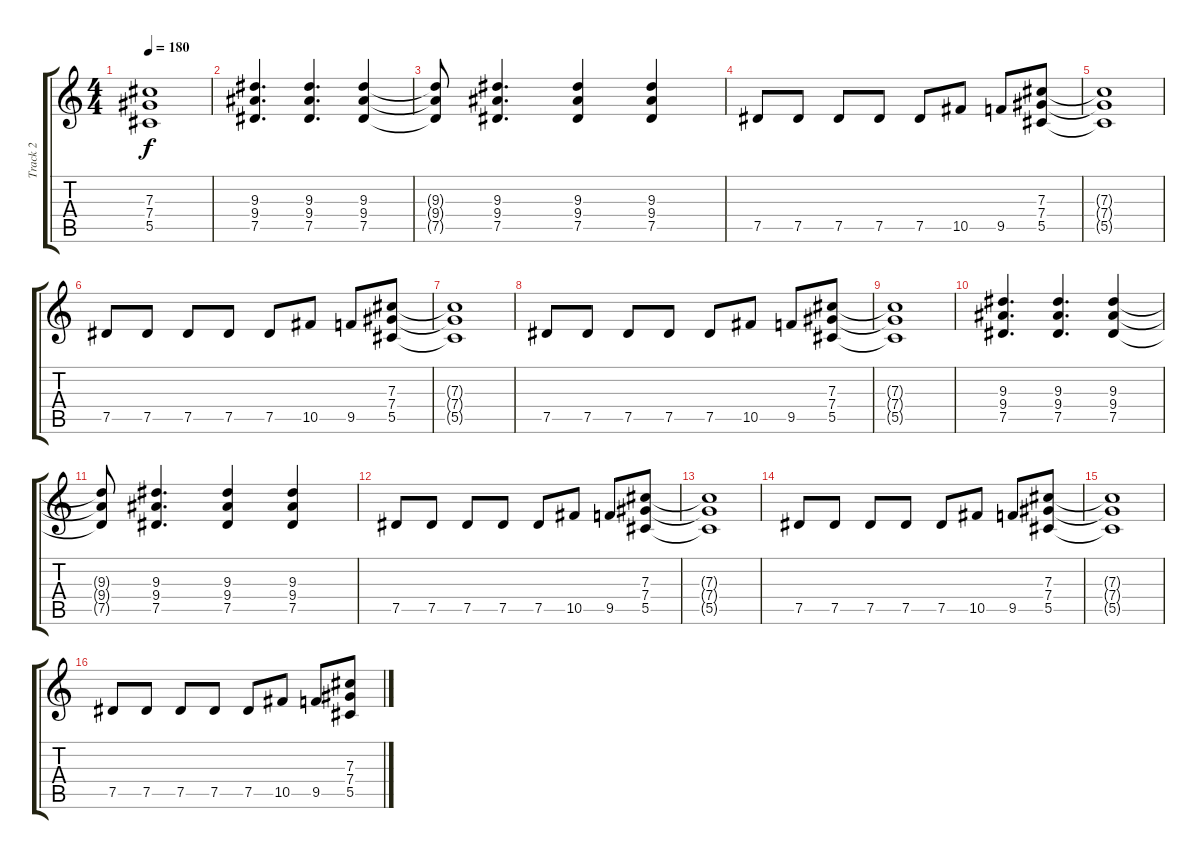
\track ("Track 2" "Track 2") {instrument distortionguitar}
\staff {score tabs}
\tuning (Eb4 Bb3 Gb3 Db3 Ab2 Eb2) {hide}
\ts (4 4)
\tempo 180
\clef g2
\ks c
(7.3{t} 7.4{t} 5.5{t}).1{dy f} |
(9.3 9.4 7.5).4{d} (9.3 9.4 7.5).4{d} (9.3 9.4 7.5).4 |
(9.3{t} 9.4{t} 7.5{t}).8 (9.3 9.4 7.5).4{d} (9.3 9.4 7.5).4 (9.3 9.4 7.5).4 |
7.5.8 7.5.8 7.5.8 7.5.8 7.5.8 10.5.8 9.5.8 (7.3 7.4 5.5).8 |
(7.3{t} 7.4{t} 5.5{t}).1 |
7.5.8 7.5.8 7.5.8 7.5.8 7.5.8 10.5.8 9.5.8 (7.3 7.4 5.5).8 |
(7.3{t} 7.4{t} 5.5{t}).1 |
7.5.8 7.5.8 7.5.8 7.5.8 7.5.8 10.5.8 9.5.8 (7.3 7.4 5.5).8 |
(7.3{t} 7.4{t} 5.5{t}).1 |
(9.3 9.4 7.5).4{d} (9.3 9.4 7.5).4{d} (9.3 9.4 7.5).4 |
(9.3{t} 9.4{t} 7.5{t}).8 (9.3 9.4 7.5).4{d} (9.3 9.4 7.5).4 (9.3 9.4 7.5).4 |
7.5.8 7.5.8 7.5.8 7.5.8 7.5.8 10.5.8 9.5.8 (7.3 7.4 5.5).8 |
(7.3{t} 7.4{t} 5.5{t}).1 |
7.5.8 7.5.8 7.5.8 7.5.8 7.5.8 10.5.8 9.5.8 (7.3 7.4 5.5).8 |
(7.3{t} 7.4{t} 5.5{t}).1 |
7.5.8 7.5.8 7.5.8 7.5.8 7.5.8 10.5.8 9.5.8 (7.3 7.4 5.5).8
